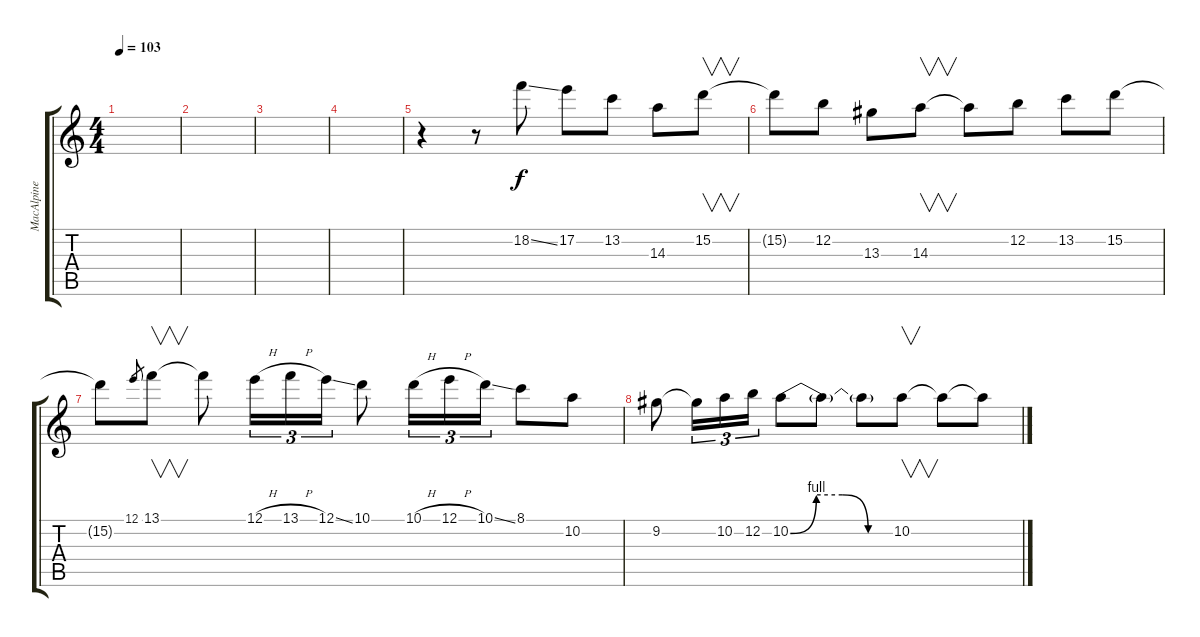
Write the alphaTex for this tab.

\track ("MacAlpine solo" "MacAlpine ") {instrument distortionguitar}
\staff {score tabs}
\tuning (E4 B3 G3 D3 A2 E2) {hide}
\ts (4 4)
\tempo 103
\clef g2
\ks c
|
|
|
|
r.4 r.8 18.2{ss}.8 17.2.8 13.2.8 14.3.8 15.2.8{v} |
15.2{t}.8 12.2.8 13.3.8 14.3.8{v} 14.3{t}.8 12.2.8 13.2.8 15.2.8 |
15.2{t}.8 12.1.8{gr} 13.1.8{v} 13.1{t}.8 12.1{h}.16{tu (3 2)} 13.1{h}.16{tu (3 2)} 12.1{ss}.16{tu (3 2)} 10.1.8 10.1{h}.16{tu (3 2)} 12.1{h}.16{tu (3 2)} 10.1{ss}.16{tu (3 2)} 8.1.8 10.2.8 |
9.2.8 9.2{t}.16{tu (3 2)} 10.2.16{tu (3 2)} 12.2.16{tu (3 2)} 10.2{be (custom 0 0 15 4 30 4 45 0 60 0)}.8 10.2{t}.8 10.2{t}.8 10.2.8{v} 10.2{t}.8 10.2{t}.8
